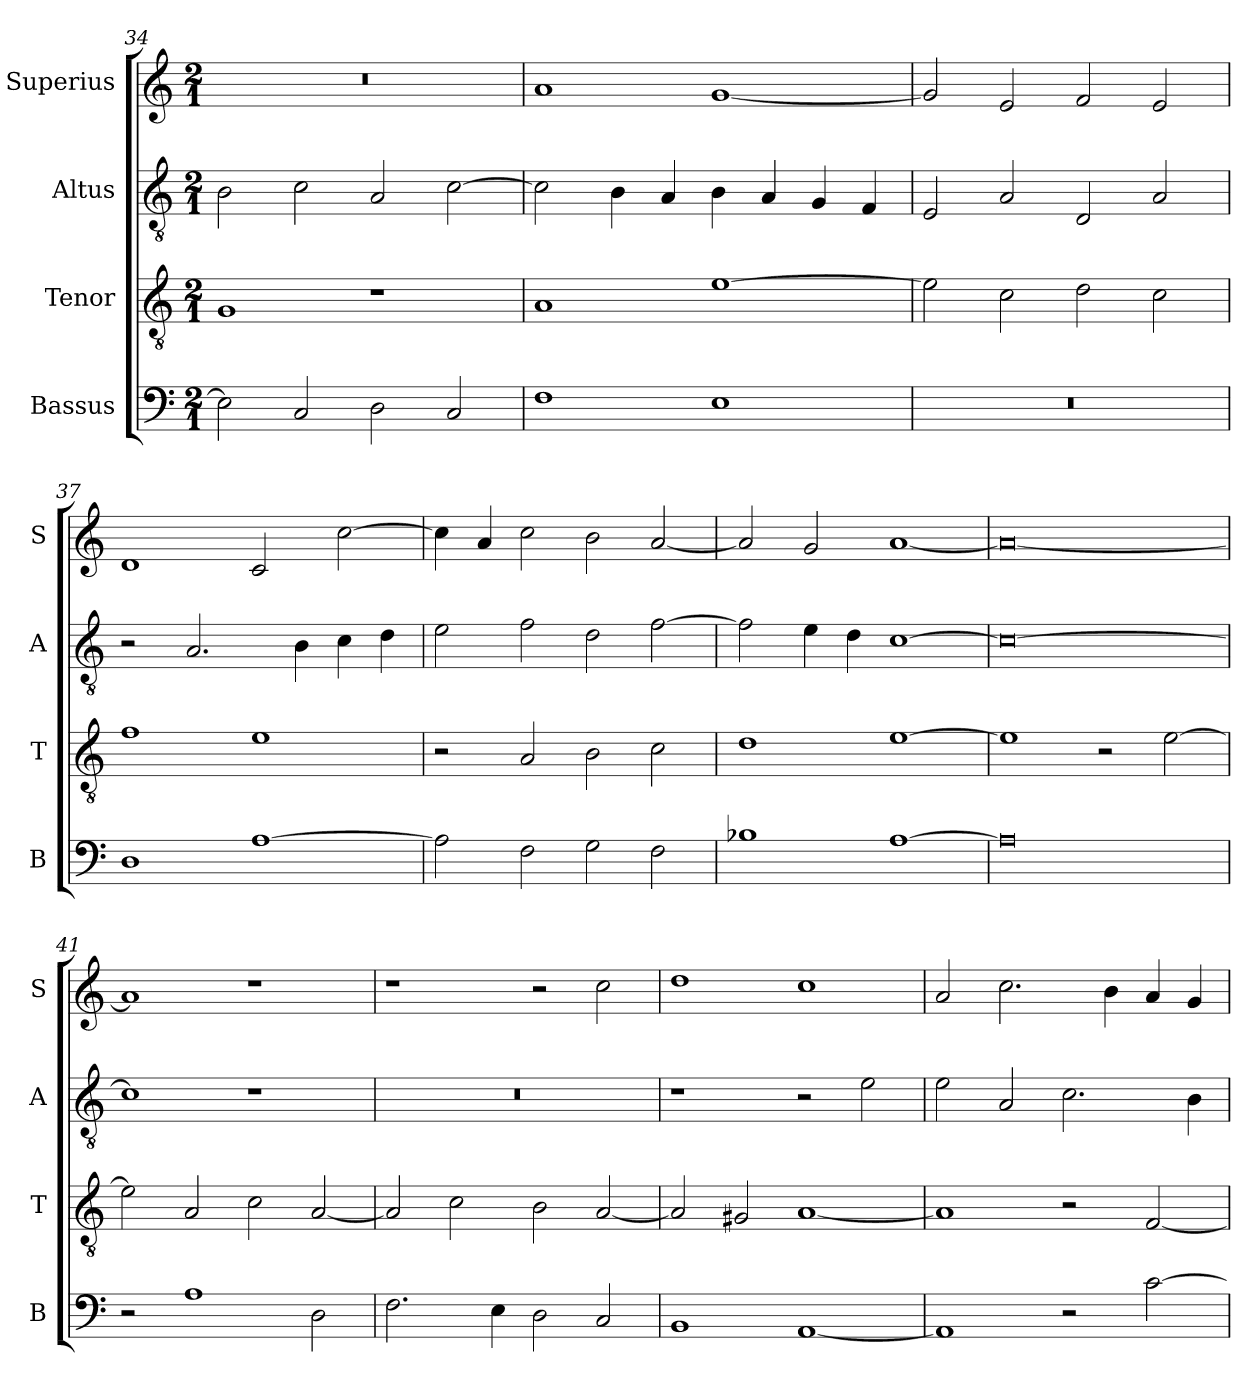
**kern	**kern	**kern	**kern
*part4	*part3	*part2	*part1
*staff4	*staff3	*staff2	*staff1
*I"Bassus	*I"Tenor	*I"Altus	*I"Superius
*I'B	*I'T	*I'A	*I'S
*clefF4	*clefGv2	*clefGv2	*clefG2
*k[]	*k[]	*k[]	*k[]
*C:	*C:	*C:	*C:
*M2/1	*M2/1	*M2/1	*M2/1
=34	=34	=34	=34
2E]	1G	2B	0r
2C	.	2c	.
2D	1r	2A	.
2C	.	[2c	.
=35	=35	=35	=35
1F	1A	2c]	1a
.	.	4B	.
.	.	4A	.
1E	[1e	4B	[1g
.	.	4A	.
.	.	4G	.
.	.	4F	.
=36	=36	=36	=36
0r	2e]	2E	2g]
.	2c	2A	2e
.	2d	2D	2f
.	2c	2A	2e
=37	=37	=37	=37
1D	1f	2r	1d
.	.	2.A	.
[1A	1e	.	2c
.	.	4B	.
.	.	4c	[2cc
.	.	4d	.
=38	=38	=38	=38
2A]	2r	2e	4cc]
.	.	.	4a
2F	2A	2f	2cc
2G	2B	2d	2b
2F	2c	[2f	[2a
=39	=39	=39	=39
1B-X	1d	2f]	2a]
.	.	4e	2g
.	.	4d	.
[1A	[1e	[1c	[1a
=40	=40	=40	=40
0A]	1e]	0c_	0a_
.	2r	.	.
.	[2e	.	.
=41	=41	=41	=41
2r	2e]	1c]	1a]
1A	2A	.	.
.	2c	1r	1r
2D	[2A	.	.
=42	=42	=42	=42
2.F	2A]	0r	1r
.	2c	.	.
4E	.	.	.
2D	2B	.	2r
2C	[2A	.	2cc
=43	=43	=43	=43
1BB	2A]	1r	1dd
.	2G#X	.	.
[1AA	[1A	2r	1cc
.	.	2e	.
=44	=44	=44	=44
1AA]	1A]	2e	2a
.	.	2A	2.cc
2r	2r	2.c	.
.	.	.	4b
[2c	[2F	.	4a
.	.	4B	4g
=	=	=	=
*-	*-	*-	*-
